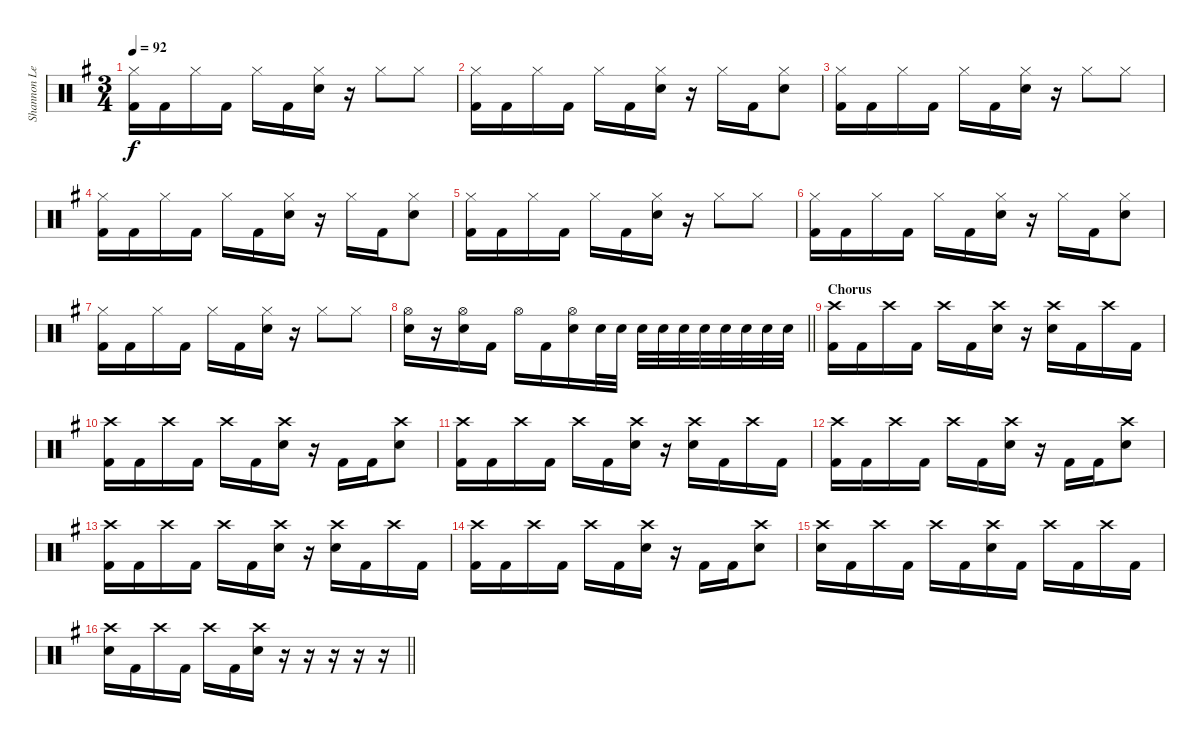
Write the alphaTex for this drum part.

\track ("Shannon Leto (Percussion)" "Shannon Le") {instrument percussion}
\staff {score}
\articulation defaults
\ts (3 4)
\tempo 92
\clef neutral
\ks g
("Hi-Hat (closed)" "Kick (hit) 2").16{dy f} "Kick (hit) 2".16 "Hi-Hat (closed)".16 "Kick (hit) 2".16 "Hi-Hat (closed)".16 "Kick (hit) 2".16 ("Hi-Hat (closed)" "Electric Snare (hit)").16 r.16 "Hi-Hat (closed)".8 "Hi-Hat (closed)".8 |
("Hi-Hat (closed)" "Kick (hit) 2").16 "Kick (hit) 2".16 "Hi-Hat (closed)".16 "Kick (hit) 2".16 "Hi-Hat (closed)".16 "Kick (hit) 2".16 ("Hi-Hat (closed)" "Electric Snare (hit)").16 r.16 "Hi-Hat (closed)".16 "Kick (hit) 2".16 ("Hi-Hat (closed)" "Electric Snare (hit)").8 |
("Hi-Hat (closed)" "Kick (hit) 2").16 "Kick (hit) 2".16 "Hi-Hat (closed)".16 "Kick (hit) 2".16 "Hi-Hat (closed)".16 "Kick (hit) 2".16 ("Hi-Hat (closed)" "Electric Snare (hit)").16 r.16 "Hi-Hat (closed)".8 "Hi-Hat (closed)".8 |
("Hi-Hat (closed)" "Kick (hit) 2").16 "Kick (hit) 2".16 "Hi-Hat (closed)".16 "Kick (hit) 2".16 "Hi-Hat (closed)".16 "Kick (hit) 2".16 ("Hi-Hat (closed)" "Electric Snare (hit)").16 r.16 "Hi-Hat (closed)".16 "Kick (hit) 2".16 ("Hi-Hat (closed)" "Electric Snare (hit)").8 |
("Hi-Hat (closed)" "Kick (hit) 2").16 "Kick (hit) 2".16 "Hi-Hat (closed)".16 "Kick (hit) 2".16 "Hi-Hat (closed)".16 "Kick (hit) 2".16 ("Hi-Hat (closed)" "Electric Snare (hit)").16 r.16 "Hi-Hat (closed)".8 "Hi-Hat (closed)".8 |
("Hi-Hat (closed)" "Kick (hit) 2").16 "Kick (hit) 2".16 "Hi-Hat (closed)".16 "Kick (hit) 2".16 "Hi-Hat (closed)".16 "Kick (hit) 2".16 ("Hi-Hat (closed)" "Electric Snare (hit)").16 r.16 "Hi-Hat (closed)".16 "Kick (hit) 2".16 ("Hi-Hat (closed)" "Electric Snare (hit)").8 |
("Hi-Hat (closed)" "Kick (hit) 2").16 "Kick (hit) 2".16 "Hi-Hat (closed)".16 "Kick (hit) 2".16 "Hi-Hat (closed)".16 "Kick (hit) 2".16 ("Hi-Hat (closed)" "Electric Snare (hit)").16 r.16 "Hi-Hat (closed)".8 "Hi-Hat (closed)".8 |
\barLineRight lightlight
("Hi-Hat (open)" "Electric Snare (hit)").16 r.16 ("Hi-Hat (open)" "Electric Snare (hit)").16 "Kick (hit) 2".16 "Hi-Hat (open)".16 "Kick (hit) 2".16 ("Hi-Hat (open)" "Electric Snare (hit)").16 "Electric Snare (hit)".32 "Electric Snare (hit)".32 "Electric Snare (hit)".32 "Electric Snare (hit)".32 "Electric Snare (hit)".32 "Electric Snare (hit)".32 "Electric Snare (hit)".32 "Electric Snare (hit)".32 "Electric Snare (hit)".32 "Electric Snare (hit)".32 |
\section ("" "Chorus")
("Crash high (hit)" "Kick (hit) 2").16 "Kick (hit) 2".16 "Crash high (hit)".16 "Kick (hit) 2".16 "Crash high (hit)".16 "Kick (hit) 2".16 ("Crash high (hit)" "Electric Snare (hit)").16 r.16 ("Crash high (hit)" "Electric Snare (hit)").16 "Kick (hit) 2".16 "Crash high (hit)".16 "Kick (hit) 2".16 |
("Crash high (hit)" "Kick (hit) 2").16 "Kick (hit) 2".16 "Crash high (hit)".16 "Kick (hit) 2".16 "Crash high (hit)".16 "Kick (hit) 2".16 ("Crash high (hit)" "Electric Snare (hit)").16 r.16 "Kick (hit) 2".16 "Kick (hit) 2".16 ("Crash high (hit)" "Electric Snare (hit)").8 |
("Crash high (hit)" "Kick (hit) 2").16 "Kick (hit) 2".16 "Crash high (hit)".16 "Kick (hit) 2".16 "Crash high (hit)".16 "Kick (hit) 2".16 ("Crash high (hit)" "Electric Snare (hit)").16 r.16 ("Crash high (hit)" "Electric Snare (hit)").16 "Kick (hit) 2".16 "Crash high (hit)".16 "Kick (hit) 2".16 |
("Crash high (hit)" "Kick (hit) 2").16 "Kick (hit) 2".16 "Crash high (hit)".16 "Kick (hit) 2".16 "Crash high (hit)".16 "Kick (hit) 2".16 ("Crash high (hit)" "Electric Snare (hit)").16 r.16 "Kick (hit) 2".16 "Kick (hit) 2".16 ("Crash high (hit)" "Electric Snare (hit)").8 |
("Crash high (hit)" "Kick (hit) 2").16 "Kick (hit) 2".16 "Crash high (hit)".16 "Kick (hit) 2".16 "Crash high (hit)".16 "Kick (hit) 2".16 ("Crash high (hit)" "Electric Snare (hit)").16 r.16 ("Crash high (hit)" "Electric Snare (hit)").16 "Kick (hit) 2".16 "Crash high (hit)".16 "Kick (hit) 2".16 |
("Crash high (hit)" "Kick (hit) 2").16 "Kick (hit) 2".16 "Crash high (hit)".16 "Kick (hit) 2".16 "Crash high (hit)".16 "Kick (hit) 2".16 ("Crash high (hit)" "Electric Snare (hit)").16 r.16 "Kick (hit) 2".16 "Kick (hit) 2".16 ("Crash high (hit)" "Electric Snare (hit)").8 |
("Crash high (hit)" "Electric Snare (hit)").16 "Kick (hit) 2".16 "Crash high (hit)".16 "Kick (hit) 2".16 "Crash high (hit)".16 "Kick (hit) 2".16 ("Crash high (hit)" "Electric Snare (hit)").16 "Kick (hit) 2".16 "Crash high (hit)".16 "Kick (hit) 2".16 "Crash high (hit)".16 "Kick (hit) 2".16 |
\barLineRight lightlight
("Crash high (hit)" "Electric Snare (hit)").16 "Kick (hit) 2".16 "Crash high (hit)".16 "Kick (hit) 2".16 "Crash high (hit)".16 "Kick (hit) 2".16 ("Crash high (hit)" "Electric Snare (hit)").16 r.16 r.16 r.16 r.16 r.16
